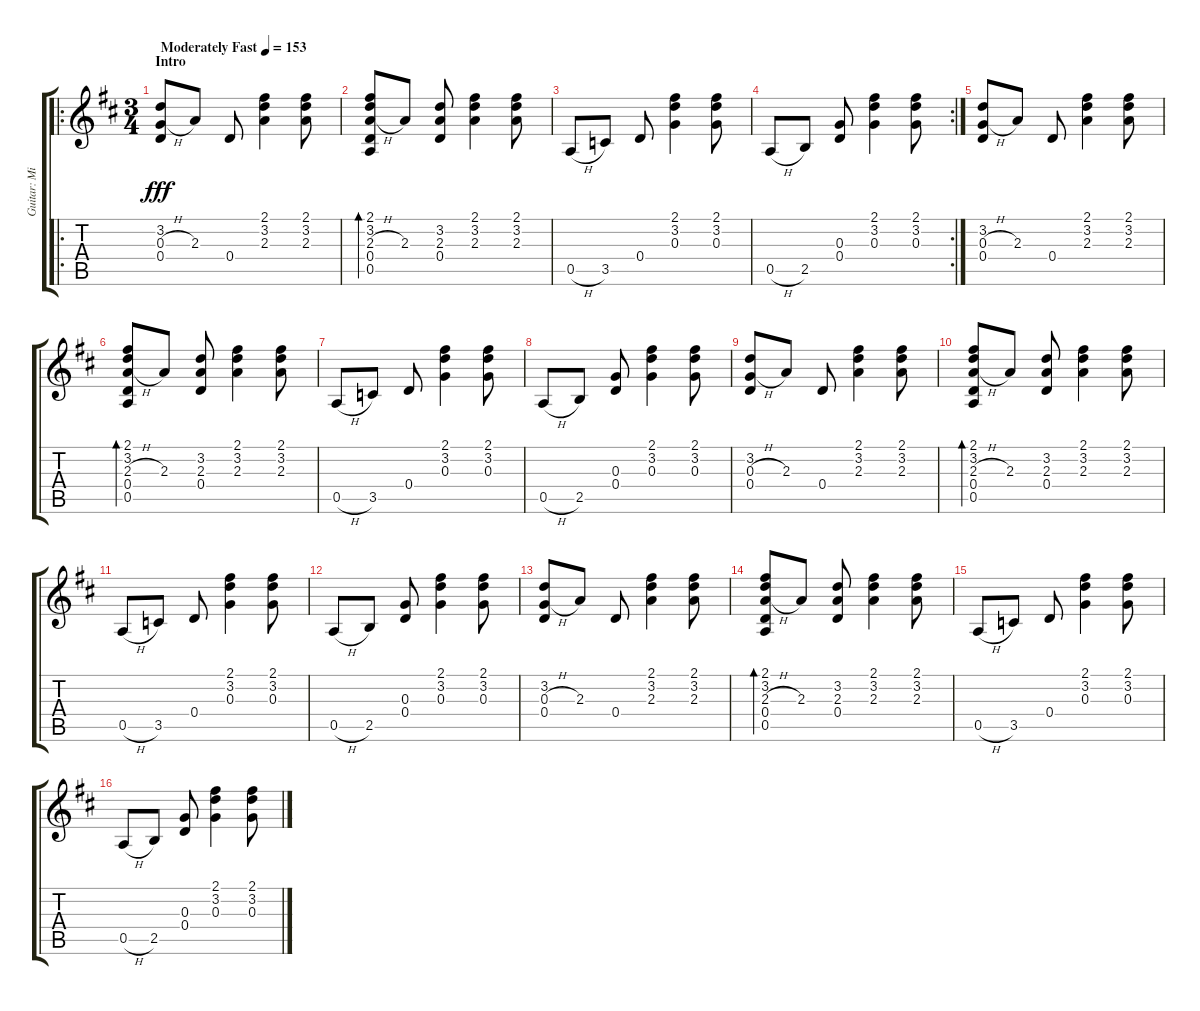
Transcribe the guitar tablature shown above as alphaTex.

\track ("Guitar: Mick" "Guitar: Mi") {instrument acousticguitarsteel}
\staff {score tabs}
\tuning (E4 B3 G3 D3 A2 D2) {hide}
\ro
\ts (3 4)
\section ("" "Intro")
\tempo (153 "Moderately Fast")
\clef g2
\ks d
(3.2 0.3{h} 0.4).8{dy fff instrument acousticguitarsteel} 2.3.8 0.4.8 (2.1 3.2 2.3).4 (2.1 3.2 2.3).8 |
(2.1 3.2 2.3{h} 0.4 0.5).8{bd 60} 2.3.8 (3.2 2.3 0.4).8 (2.1 3.2 2.3).4 (2.1 3.2 2.3).8 |
0.5{h}.8 3.5.8 0.4.8 (2.1 3.2 0.3).4 (2.1 3.2 0.3).8 |
\rc 2
0.5{h}.8 2.5.8 (0.3 0.4).8 (2.1 3.2 0.3).4 (2.1 3.2 0.3).8 |
(3.2 0.3{h} 0.4).8 2.3.8 0.4.8 (2.1 3.2 2.3).4 (2.1 3.2 2.3).8 |
(2.1 3.2 2.3{h} 0.4 0.5).8{bd 60} 2.3.8 (3.2 2.3 0.4).8 (2.1 3.2 2.3).4 (2.1 3.2 2.3).8 |
0.5{h}.8 3.5.8 0.4.8 (2.1 3.2 0.3).4 (2.1 3.2 0.3).8 |
0.5{h}.8 2.5.8 (0.3 0.4).8 (2.1 3.2 0.3).4 (2.1 3.2 0.3).8 |
(3.2 0.3{h} 0.4).8 2.3.8 0.4.8 (2.1 3.2 2.3).4 (2.1 3.2 2.3).8 |
(2.1 3.2 2.3{h} 0.4 0.5).8{bd 60} 2.3.8 (3.2 2.3 0.4).8 (2.1 3.2 2.3).4 (2.1 3.2 2.3).8 |
0.5{h}.8 3.5.8 0.4.8 (2.1 3.2 0.3).4 (2.1 3.2 0.3).8 |
0.5{h}.8 2.5.8 (0.3 0.4).8 (2.1 3.2 0.3).4 (2.1 3.2 0.3).8 |
(3.2 0.3{h} 0.4).8 2.3.8 0.4.8 (2.1 3.2 2.3).4 (2.1 3.2 2.3).8 |
(2.1 3.2 2.3{h} 0.4 0.5).8{bd 60} 2.3.8 (3.2 2.3 0.4).8 (2.1 3.2 2.3).4 (2.1 3.2 2.3).8 |
0.5{h}.8 3.5.8 0.4.8 (2.1 3.2 0.3).4 (2.1 3.2 0.3).8 |
0.5{h}.8 2.5.8 (0.3 0.4).8 (2.1 3.2 0.3).4 (2.1 3.2 0.3).8
